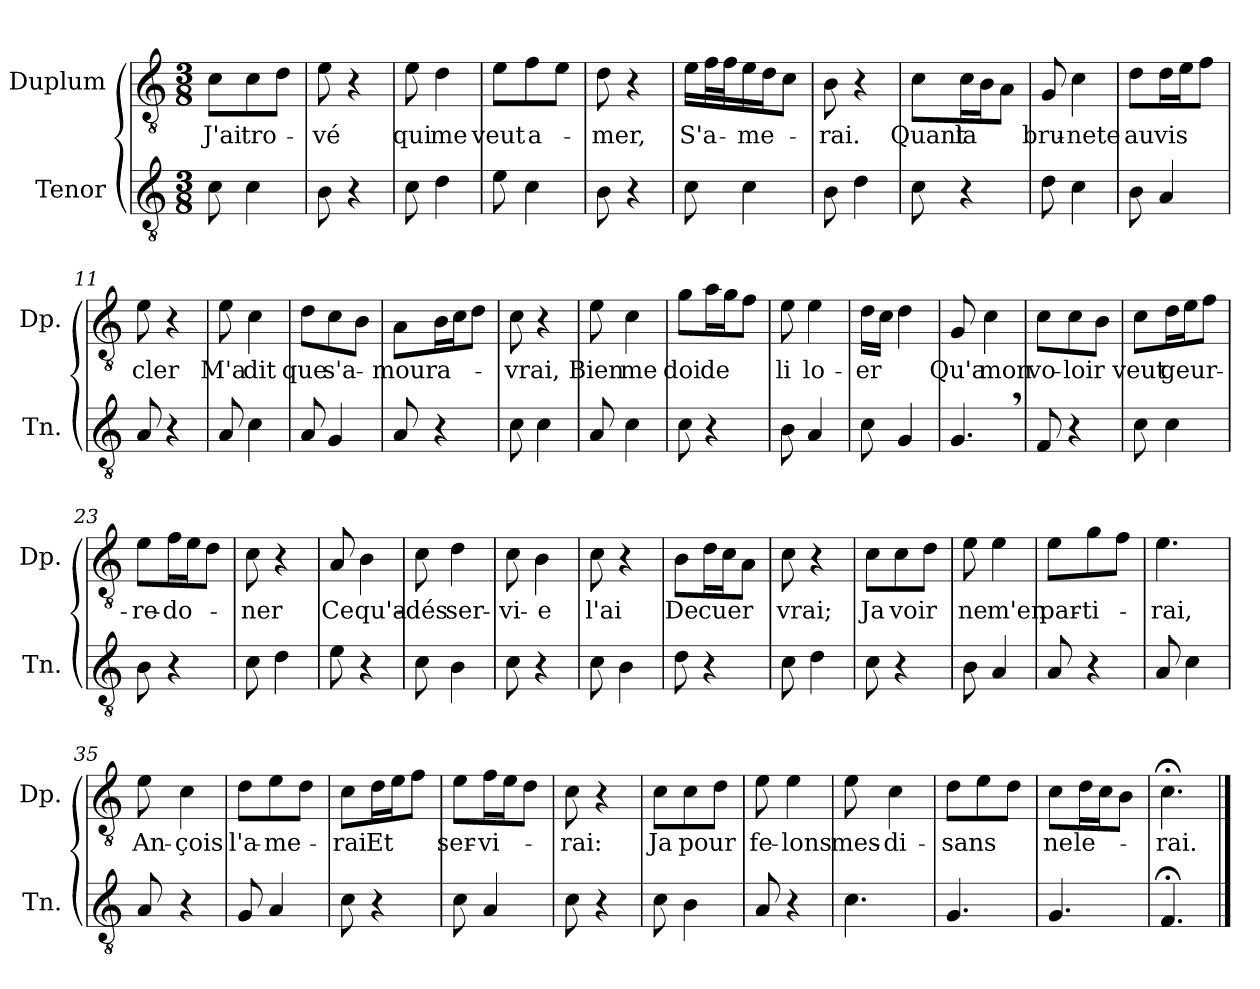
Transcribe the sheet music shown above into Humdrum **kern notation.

**kern	**kern	**text
*part2	*part1	*part1
*staff2	*staff1	*staff1
*I"Tenor	*I"Duplum	*
*I'Tn.	*I'Dp.	*
*clefGv2	*clefGv2	*
*k[]	*k[]	*
*M3/8	*M3/8	*
=1	=1	=1
!	!	!LO:LY:b
8c\	8c\L	J'ai
!	!	!LO:LY:b
4c\	8c\	tro-
.	8d\J	.
=2	=2	=2
!	!	!LO:LY:b
8B\	8e\	-vé
4r	4r	.
=3	=3	=3
!	!	!LO:LY:b
8c\	8e\	qui
!	!	!LO:LY:b
4d\	4d\	me
=4	=4	=4
!	!	!LO:LY:b
8e\	8e\L	veut
!	!	!LO:LY:b
4c\	8f\	a-
.	8e\J	.
=5	=5	=5
!	!	!LO:LY:b
8B\	8d\	-mer,
4r	4r	.
=6	=6	=6
!	!	!LO:LY:b
8c\	16e\LL	S'a-
*	*tremolo	*
.	32f\	.
.	32f\	.
*	*Xtremolo	*
!	!	!LO:LY:b
4c\	16e\	-me-
.	16d\J	.
.	8c\J	.
=7	=7	=7
!	!	!LO:LY:b
8B\	8B\	-rai.
4d\	4r	.
=8	=8	=8
!	!	!LO:LY:b
8c\	8c\L	Quant
!	!	!LO:LY:b
4r	16c\L	la
.	16B\J	.
.	8A\J	.
=9	=9	=9
!	!	!LO:LY:b
8d\	8G/	bru-
!	!	!LO:LY:b
4c\	4c\	-nete
=10	=10	=10
!	!	!LO:LY:b
8B\	8d\L	au
!	!	!LO:LY:b
4A/	16d\L	vis
.	16e\J	.
.	8f\J	.
=11	=11	=11
!	!	!LO:LY:b
8A/	8e\	cler
4r	4r	.
!!LO:LB:g=z
=12	=12	=12
!	!	!LO:LY:b
8A/	8e\	M'a
!	!	!LO:LY:b
4c\	4c\	dit
=13	=13	=13
!	!	!LO:LY:b
8A/	8d\L	que
!	!	!LO:LY:b
4G/	8c\	s'a-
.	8B\J	.
=14	=14	=14
!	!	!LO:LY:b
8A/	8A\L	-mour
!	!	!LO:LY:b
4r	16B\L	a-
.	16c\J	.
.	8d\J	.
=15	=15	=15
!	!	!LO:LY:b
8c\	8c\	-vrai,
4c\	4r	.
=16	=16	=16
!	!	!LO:LY:b
8A/	8e\	Bien
!	!	!LO:LY:b
4c\	4c\	me
=17	=17	=17
!	!	!LO:LY:b
8c\	8g\L	doi
!	!	!LO:LY:b
4r	16a\L	de
.	16g\J	.
.	8f\J	.
=18	=18	=18
!	!	!LO:LY:b
8B\	8e\	li
!	!	!LO:LY:b
4A/	4e\	lo-
=19	=19	=19
!	!	!LO:LY:b
8c\	16d\LL	-er
.	16c\JJ	.
4G/	4d\	.
=20	=20	=20
!	!	!LO:LY:b
4.G,/	8G/	Qu'a
!	!	!LO:LY:b
.	4c\	mon
=21	=21	=21
!	!	!LO:LY:b
8F/	8c\L	vo-
!	!	!LO:LY:b
4r	8c\	-loir
.	8B\J	.
=22	=22	=22
!	!	!LO:LY:b
8c\	8c\L	veut
!	!	!LO:LY:b
4c\	16d\L	geur-
.	16e\J	.
.	8f\J	.
!!LO:LB:g=z
=23	=23	=23
!	!	!LO:LY:b
8B\	8e\L	-re-
!	!	!LO:LY:b
4r	16f\L	-do-
.	16e\J	.
.	8d\J	.
=24	=24	=24
!	!	!LO:LY:b
8c\	8c\	-ner
4d\	4r	.
=25	=25	=25
!	!	!LO:LY:b
8e\	8A/	Ce
!	!	!LO:LY:b
4r	4B\	qu'a-
=26	=26	=26
!	!	!LO:LY:b
8c\	8c\	-dés
!	!	!LO:LY:b
4B\	4d\	ser-
=27	=27	=27
!	!	!LO:LY:b
8c\	8c\	-vi-
!	!	!LO:LY:b
4r	4B\	-e
=28	=28	=28
!	!	!LO:LY:b
8c\	8c\	l'ai
4B\	4r	.
=29	=29	=29
!	!	!LO:LY:b
8d\	8B\L	De
!	!	!LO:LY:b
4r	16d\L	cuer
.	16c\J	.
.	8A\J	.
=30	=30	=30
!	!	!LO:LY:b
8c\	8c\	vrai;
4d\	4r	.
=31	=31	=31
!	!	!LO:LY:b
8c\	8c\L	Ja
!	!	!LO:LY:b
4r	8c\	voir
.	8d\J	.
=32	=32	=32
!	!	!LO:LY:b
8B\	8e\	ne
!	!	!LO:LY:b
4A/	4e\	m'en
=33	=33	=33
!	!	!LO:LY:b
8A/	8e\L	par-
!	!	!LO:LY:b
4r	8g\	-ti-
.	8f\J	.
=34	=34	=34
!	!	!LO:LY:b
8A/	4.e\	-rai,
4c\	.	.
!!LO:LB:g=z
=35	=35	=35
!	!	!LO:LY:b
8A/	8e\	An-
!	!	!LO:LY:b
4r	4c\	-çois
=36	=36	=36
!	!	!LO:LY:b
8G/	8d\L	l'a-
!	!	!LO:LY:b
4A/	8e\	-me-
.	8d\J	.
=37	=37	=37
!	!	!LO:LY:b
8c\	8c\L	-rai
!	!	!LO:LY:b
4r	16d\L	Et
.	16e\J	.
.	8f\J	.
=38	=38	=38
!	!	!LO:LY:b
8c\	8e\L	ser-
!	!	!LO:LY:b
4A/	16f\L	-vi-
.	16e\J	.
.	8d\J	.
=39	=39	=39
!	!	!LO:LY:b
8c\	8c\	-rai:
4r	4r	.
=40	=40	=40
!	!	!LO:LY:b
8c\	8c\L	Ja
!	!	!LO:LY:b
4B\	8c\	pour
.	8d\J	.
=41	=41	=41
!	!	!LO:LY:b
8A/	8e\	fe-
!	!	!LO:LY:b
4r	4e\	-lons
=42	=42	=42
!	!	!LO:LY:b
4.c\	8e\	mes-
!	!	!LO:LY:b
.	4c\	-di-
=43	=43	=43
!	!	!LO:LY:b
4.G/	8d\L	-sans
.	8e\	.
.	8d\J	.
=44	=44	=44
!	!	!LO:LY:b
4.G/	8c\L	ne
!	!	!LO:LY:b
.	16d\L	le-
.	16c\J	.
.	8B\J	.
=45	=45	=45
!	!	!LO:LY:b
4.F;</	4.c;<\	-rai.
==	==	==
*-	*-	*-
